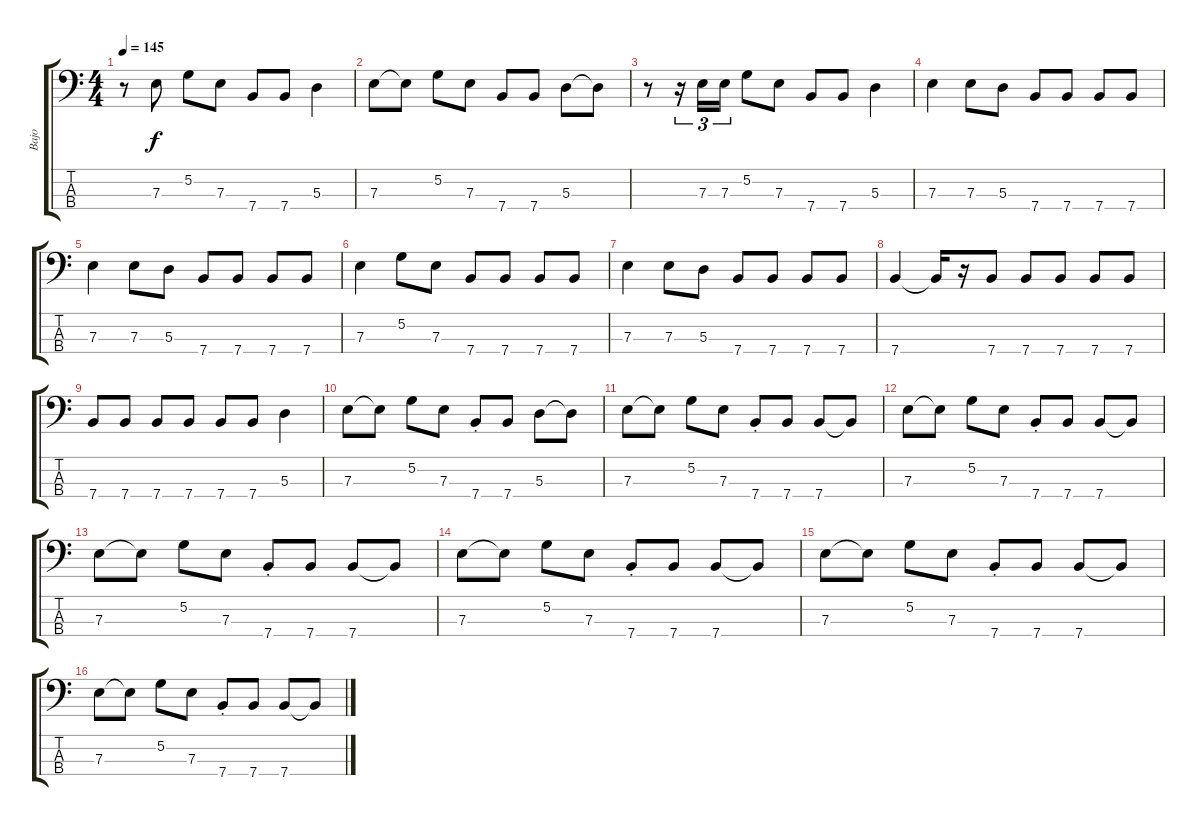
\track ("Bajo" "Bajo") {instrument electricbasspick}
\staff {score tabs}
\tuning (G2 D2 A1 E1) {hide}
\ts (4 4)
\tempo 145
\clef f4
\ks c
r.8{dy f} 7.3.8 5.2.8 7.3.8 7.4.8 7.4.8 5.3.4 |
7.3.8 7.3{t}.8 5.2.8 7.3.8 7.4.8 7.4.8 5.3.8 5.3{t}.8 |
r.8 r.16{tu (3 2)} 7.3.16{tu (3 2)} 7.3.16{tu (3 2)} 5.2.8 7.3.8 7.4.8 7.4.8 5.3.4 |
7.3.4 7.3.8 5.3.8 7.4.8 7.4.8 7.4.8 7.4.8 |
7.3.4 7.3.8 5.3.8 7.4.8 7.4.8 7.4.8 7.4.8 |
7.3.4 5.2.8 7.3.8 7.4.8 7.4.8 7.4.8 7.4.8 |
7.3.4 7.3.8 5.3.8 7.4.8 7.4.8 7.4.8 7.4.8 |
7.4.4 7.4{t}.16 r.16 7.4.8 7.4.8 7.4.8 7.4.8 7.4.8 |
7.4.8 7.4.8 7.4.8 7.4.8 7.4.8 7.4.8 5.3.4 |
7.3.8 7.3{t}.8 5.2.8 7.3.8 7.4{st}.8 7.4.8 5.3.8 5.3{t}.8 |
7.3.8 7.3{t}.8 5.2.8 7.3.8 7.4{st}.8 7.4.8 7.4.8 7.4{t}.8 |
7.3.8 7.3{t}.8 5.2.8 7.3.8 7.4{st}.8 7.4.8 7.4.8 7.4{t}.8 |
7.3.8 7.3{t}.8 5.2.8 7.3.8 7.4{st}.8 7.4.8 7.4.8 7.4{t}.8 |
7.3.8 7.3{t}.8 5.2.8 7.3.8 7.4{st}.8 7.4.8 7.4.8 7.4{t}.8 |
7.3.8 7.3{t}.8 5.2.8 7.3.8 7.4{st}.8 7.4.8 7.4.8 7.4{t}.8 |
7.3.8 7.3{t}.8 5.2.8 7.3.8 7.4{st}.8 7.4.8 7.4.8 7.4{t}.8
